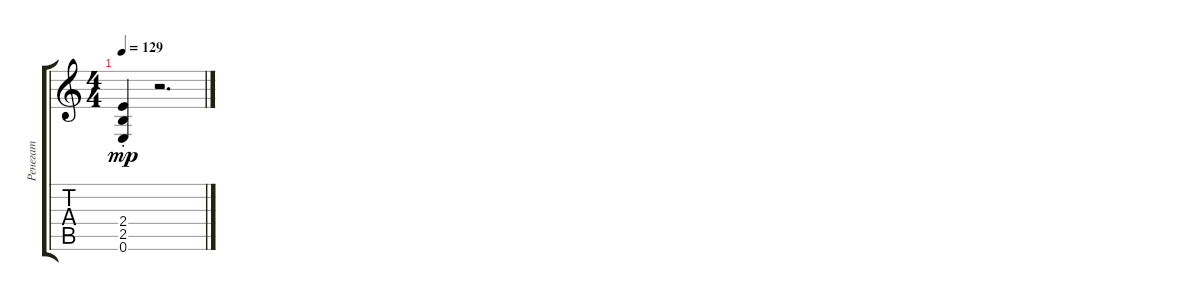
\track ("Ренегат" "Ренегат") {instrument electricguitarmuted}
\staff {score tabs}
\tuning (E4 B3 G3 D3 A2 E2) {hide}
\ts (4 4)
\tempo 129
\clef g2
\ks c
(2.4{st} 2.5{st} 0.6{st}).4{dy mp} r.2{d}
